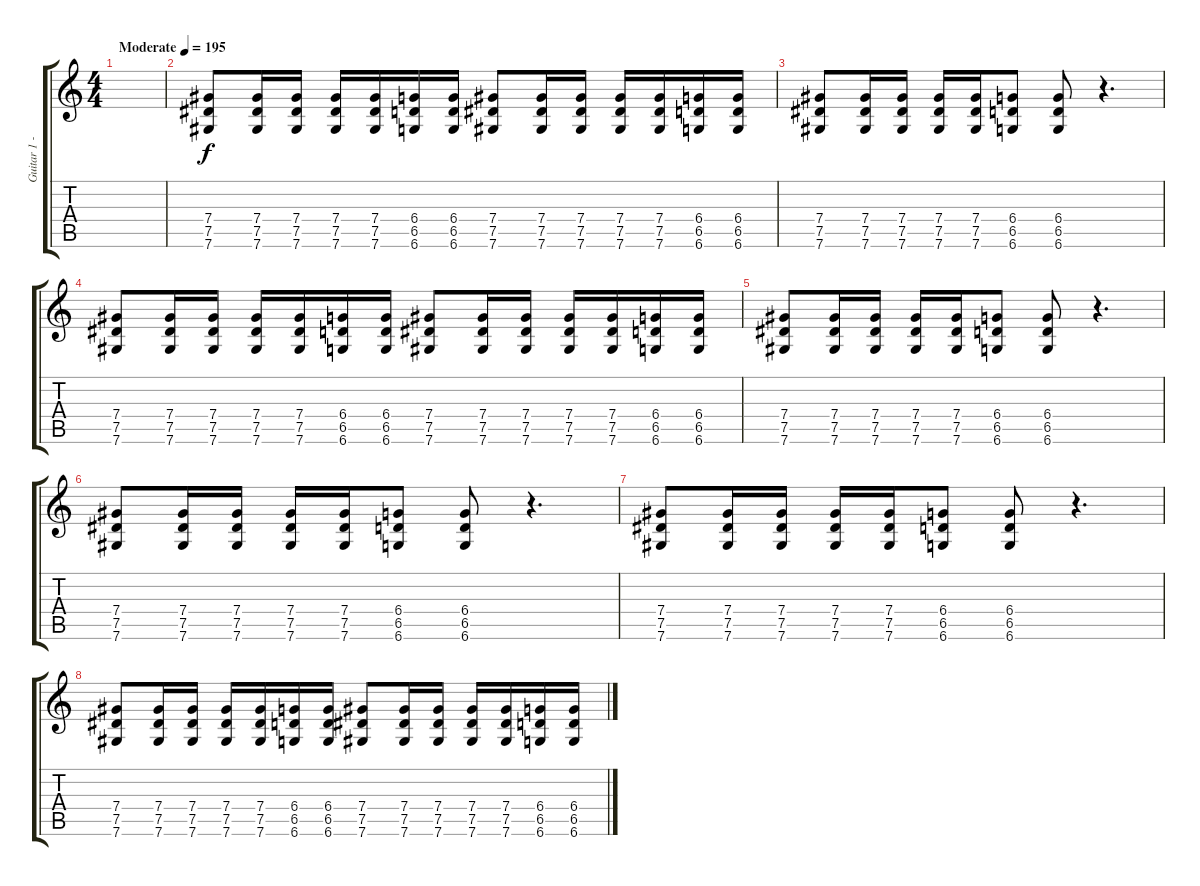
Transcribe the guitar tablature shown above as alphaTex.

\track ("Guitar 1 - Daron" "Guitar 1 -") {instrument overdrivenguitar}
\staff {score tabs}
\tuning (Eb4 Bb3 Gb3 Db3 Ab2 Db2) {hide}
\ts (4 4)
\tempo (195 "Moderate")
\clef g2
\ks c
|
(7.4 7.5 7.6).8 (7.4 7.5 7.6).16 (7.4 7.5 7.6).16 (7.4 7.5 7.6).16 (7.4 7.5 7.6).16 (6.4 6.5 6.6).16 (6.4 6.5 6.6).16 (7.4 7.5 7.6).8 (7.4 7.5 7.6).16 (7.4 7.5 7.6).16 (7.4 7.5 7.6).16 (7.4 7.5 7.6).16 (6.4 6.5 6.6).16 (6.4 6.5 6.6).16 |
(7.4 7.5 7.6).8 (7.4 7.5 7.6).16 (7.4 7.5 7.6).16 (7.4 7.5 7.6).16 (7.4 7.5 7.6).16 (6.4 6.5 6.6).8 (6.4 6.5 6.6).8 r.4{d} |
(7.4 7.5 7.6).8 (7.4 7.5 7.6).16 (7.4 7.5 7.6).16 (7.4 7.5 7.6).16 (7.4 7.5 7.6).16 (6.4 6.5 6.6).16 (6.4 6.5 6.6).16 (7.4 7.5 7.6).8 (7.4 7.5 7.6).16 (7.4 7.5 7.6).16 (7.4 7.5 7.6).16 (7.4 7.5 7.6).16 (6.4 6.5 6.6).16 (6.4 6.5 6.6).16 |
(7.4 7.5 7.6).8 (7.4 7.5 7.6).16 (7.4 7.5 7.6).16 (7.4 7.5 7.6).16 (7.4 7.5 7.6).16 (6.4 6.5 6.6).8 (6.4 6.5 6.6).8 r.4{d} |
(7.4 7.5 7.6).8 (7.4 7.5 7.6).16 (7.4 7.5 7.6).16 (7.4 7.5 7.6).16 (7.4 7.5 7.6).16 (6.4 6.5 6.6).8 (6.4 6.5 6.6).8 r.4{d} |
(7.4 7.5 7.6).8 (7.4 7.5 7.6).16 (7.4 7.5 7.6).16 (7.4 7.5 7.6).16 (7.4 7.5 7.6).16 (6.4 6.5 6.6).8 (6.4 6.5 6.6).8 r.4{d} |
(7.4 7.5 7.6).8 (7.4 7.5 7.6).16 (7.4 7.5 7.6).16 (7.4 7.5 7.6).16 (7.4 7.5 7.6).16 (6.4 6.5 6.6).16 (6.4 6.5 6.6).16 (7.4 7.5 7.6).8 (7.4 7.5 7.6).16 (7.4 7.5 7.6).16 (7.4 7.5 7.6).16 (7.4 7.5 7.6).16 (6.4 6.5 6.6).16 (6.4 6.5 6.6).16
